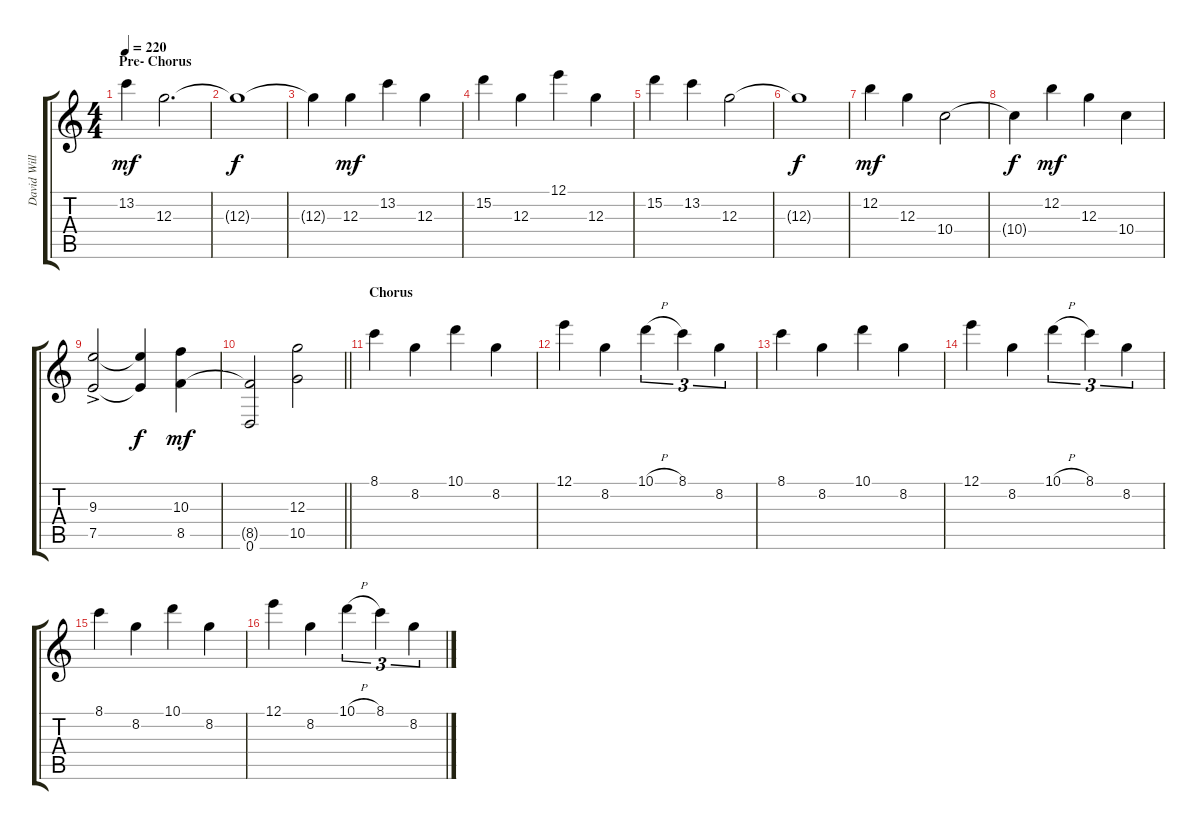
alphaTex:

\track ("David Williams" "David Will") {instrument overdrivenguitar}
\staff {score tabs}
\tuning (E4 B3 G3 D3 A2 D2) {hide}
\ts (4 4)
\section ("" "Pre- Chorus")
\tempo 220
\clef g2
\ks c
13.2.4{dy mf} 12.3.2{d} |
12.3{t}.1{dy f} |
12.3{t}.4 12.3.4{dy mf} 13.2.4 12.3.4 |
15.2.4 12.3.4 12.1.4 12.3.4 |
15.2.4 13.2.4 12.3.2 |
12.3{t}.1{dy f} |
12.2.4{dy mf} 12.3.4 10.4.2 |
10.4{t}.4{dy f} 12.2.4{dy mf} 12.3.4 10.4.4 |
(9.3 7.5{ac}).2 (9.3{t} 7.5{t}).4{dy f} (10.3 8.5).4{dy mf} |
\barLineRight lightlight
(8.5{t} 0.6).2 (12.3 10.5).2 |
\section ("" "Chorus")
8.1.4 8.2.4 10.1.4 8.2.4 |
12.1.4 8.2.4 10.1{h}.4{tu (3 2)} 8.1.4{tu (3 2)} 8.2.4{tu (3 2)} |
8.1.4 8.2.4 10.1.4 8.2.4 |
12.1.4 8.2.4 10.1{h}.4{tu (3 2)} 8.1.4{tu (3 2)} 8.2.4{tu (3 2)} |
8.1.4 8.2.4 10.1.4 8.2.4 |
12.1.4 8.2.4 10.1{h}.4{tu (3 2)} 8.1.4{tu (3 2)} 8.2.4{tu (3 2)}
